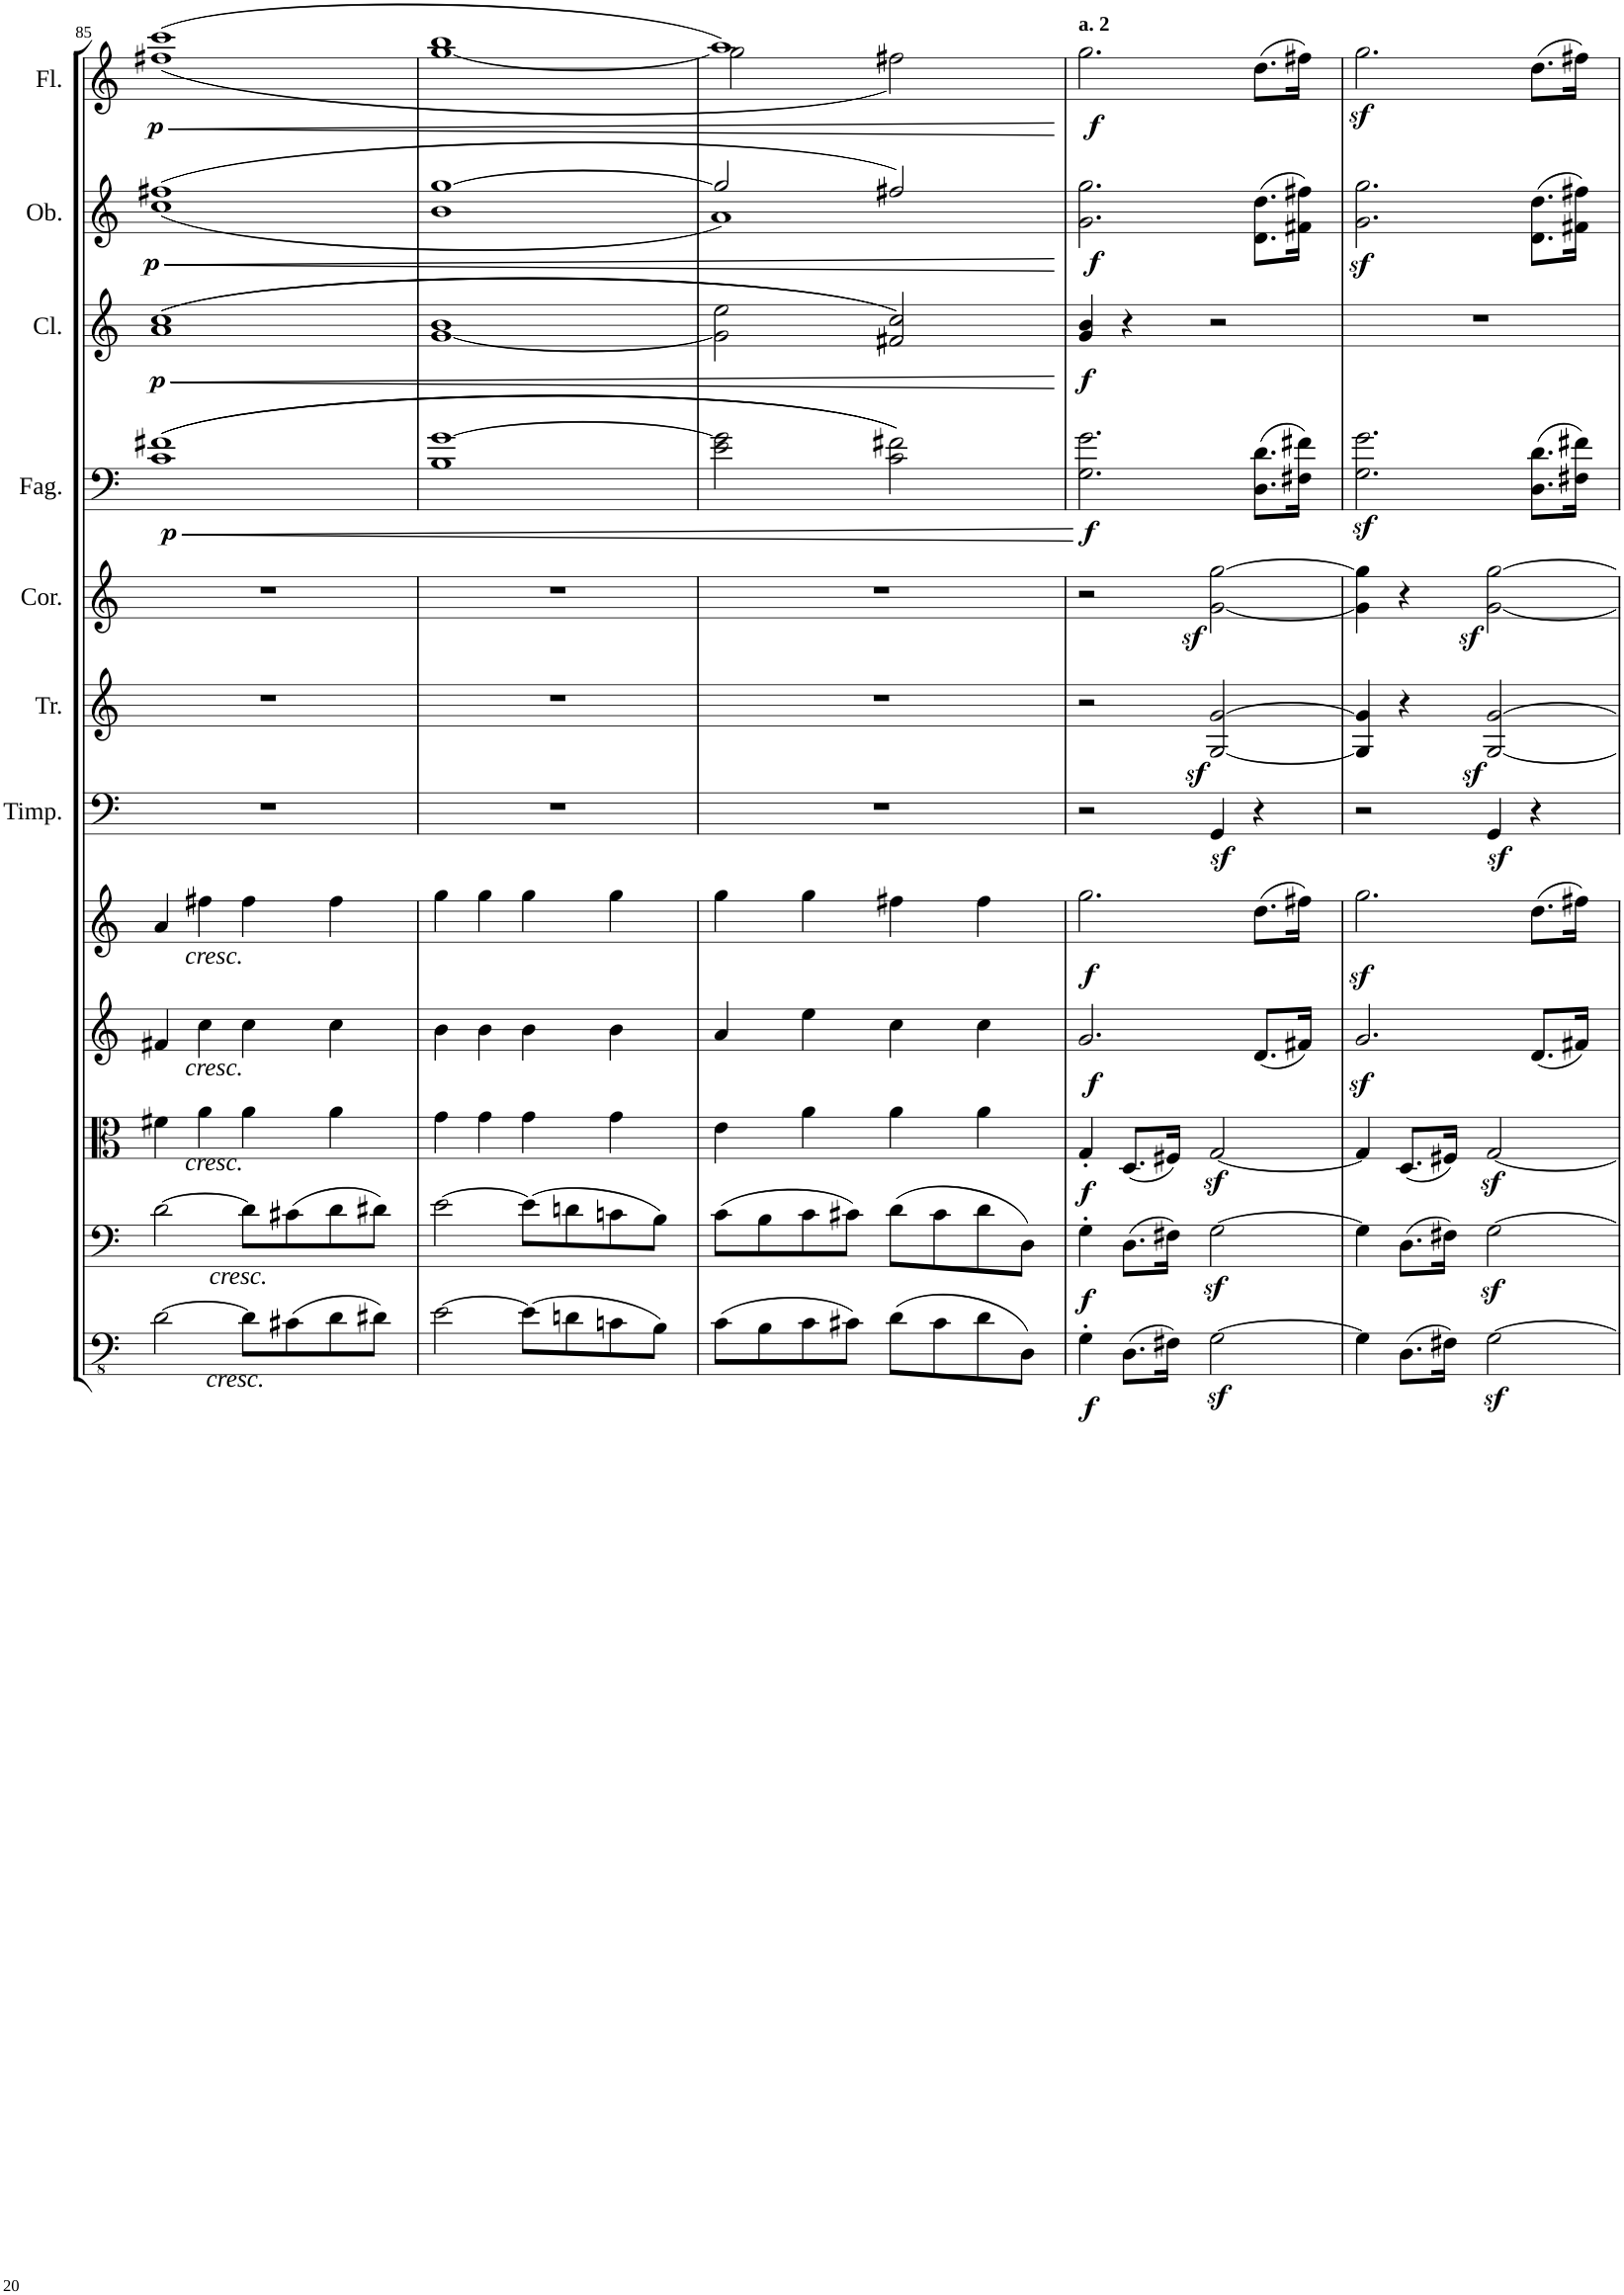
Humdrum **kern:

**kern	**dynam	**kern	**dynam	**kern	**dynam	**kern	**dynam	**kern	**dynam	**kern	**kern	**kern	**kern	**dynam	**kern	**dynam	**kern	**dynam	**kern	**dynam
*part12	*part12	*part11	*part11	*part10	*part10	*part9	*part9	*part8	*part8	*part7	*part6	*part5	*part4	*part4	*part3	*part3	*part2	*part2	*part1	*part1
*staff12	*staff12	*staff11	*staff11	*staff10	*staff10	*staff9	*staff9	*staff8	*staff8	*staff7	*staff6	*staff5	*staff4	*staff4	*staff3	*staff3	*staff2	*staff2	*staff1	*staff1
*I"Contrabasso	*	*I"Violoncello	*	*I"Viola	*	*I"Violino II	*	*I"Violino I	*	*I"Timpani	*I"Trombe in C	*I"Corni in C	*I"Fagotti	*	*I"Clarinetti in C	*	*I"Oboi	*	*I"Flauti	*
*	*	*	*	*	*	*	*	*	*	*I'Timp.	*I'Tr.	*I'Cor.	*I'Fag.	*	*I'Cl.	*	*I'Ob.	*	*I'Fl.	*
!!LO:PB:g=z
*clefFv4	*	*clefF4	*	*clefC3	*	*clefG2	*	*clefG2	*	*clefF4	*clefG2	*clefG2	*clefF4	*	*clefG2	*	*clefG2	*	*clefG2	*
*	*	*	*	*	*	*	*	*	*	*	*Trd1c2	*Trd7c12	*	*	*Trd1c2	*	*	*	*	*
*k[]	*	*k[]	*	*k[]	*	*k[]	*	*k[]	*	*k[]	*k[]	*k[]	*k[]	*	*k[]	*	*k[]	*	*k[]	*
*M2/2	*	*M2/2	*	*M2/2	*	*M2/2	*	*M2/2	*	*M2/2	*M2/2	*M2/2	*M2/2	*	*M2/2	*	*M2/2	*	*M2/2	*
*met(c|)	*	*met(c|)	*	*met(c|)	*	*met(c|)	*	*met(c|)	*	*met(c|)	*met(c|)	*met(c|)	*met(c|)	*	*met(c|)	*	*met(c|)	*	*met(c|)	*
=85	=85	=85	=85	=85	=85	=85	=85	=85	=85	=85	=85	=85	=85	=85	=85	=85	=85	=85	=85	=85
!	!	!	!	!	!	!	!	!	!	!	!	!	!	!LO:HP:b	!	!LO:HP:b	!	!LO:HP:b	!	!LO:HP:b
!	!	!	!	!	!	!	!	!	!	!	!	!	!	!LO:DY:n=1:b	!	!LO:DY:n=1:b	!	!LO:DY:n=1:b	!	!LO:DY:n=1:b
[2D\	.	[2d\	.	4f#X\	.	4f#X/	.	4a/	.	1r	1r	1r	((1c 1f#X	< p	((1a 1cc	< p	((1cc 1ff#X	< p	((1ff#X 1ccc	< p
!	!	!	!	!	!	!	!	!LO:TX:b:i:t=cresc.	!	!	!	!	!	!	!	!	!	!	!	!
!	!	!	!	!	!	!LO:TX:b:i:t=cresc.	!	!	!	!	!	!	!	!	!	!	!	!	!	!
!	!	!	!	!LO:TX:a:i:t=cresc.	!	!	!	!	!	!	!	!	!	!	!	!	!	!	!	!
.	.	.	.	4a\	.	4cc\	.	4ff#X\	.	.	.	.	.	.	.	.	.	.	.	.
!	!	!LO:TX:b:i:t=cresc.	!	!	!	!	!	!	!	!	!	!	!	!	!	!	!	!	!	!
!LO:TX:a:i:t=cresc.	!	!	!	!	!	!	!	!	!	!	!	!	!	!	!	!	!	!	!	!
8D\L]	.	8d\L]	.	4a\	.	4cc\	.	4ff#\	.	.	.	.	.	.	.	.	.	.	.	.
(8C#X\	.	(8c#X\	.	.	.	.	.	.	.	.	.	.	.	.	.	.	.	.	.	.
8D\	.	8d\	.	4a\	.	4cc\	.	4ff#\	.	.	.	.	.	.	.	.	.	.	.	.
8D#X\J)	.	8d#X\J)	.	.	.	.	.	.	.	.	.	.	.	.	.	.	.	.	.	.
=86	=86	=86	=86	=86	=86	=86	=86	=86	=86	=86	=86	=86	=86	=86	=86	=86	=86	=86	=86	=86
[2E\	.	[2e\	.	4g\	.	4b\	.	4gg\	.	1r	1r	1r	1B [1g	.	[1g 1b	.	1b [1gg	.	[1gg 1bb	.
.	.	.	.	4g\	.	4b\	.	4gg\	.	.	.	.	.	.	.	.	.	.	.	.
(8E\L]	.	(8e\L]	.	4g\	.	4b\	.	4gg\	.	.	.	.	.	.	.	.	.	.	.	.
8Dn\	.	8dn\	.	.	.	.	.	.	.	.	.	.	.	.	.	.	.	.	.	.
8Cn\	.	8cn\	.	4g\	.	4b\	.	4gg\	.	.	.	.	.	.	.	.	.	.	.	.
8BB\J)	.	8B\J)	.	.	.	.	.	.	.	.	.	.	.	.	.	.	.	.	.	.
=87	=87	=87	=87	=87	=87	=87	=87	=87	=87	=87	=87	=87	=87	=87	=87	=87	=87	=87	=87	=87
*	*	*	*	*	*	*	*	*	*	*	*	*	*	*	*	*	*^	*	*^	*
(8C\L	.	(8c\L	.	4e\	.	4a/	.	4gg\	.	1r	1r	1r	2e\ 2g\]	.	2g\] 2ee\	.	2gg/]	1a)	.	1aa)	2gg\]	.
8BB\	.	8B\	.	.	.	.	.	.	.	.	.	.	.	.	.	.	.	.	.	.	.	.
8C\	.	8c\	.	4a\	.	4ee\	.	4gg\	.	.	.	.	.	.	.	.	.	.	.	.	.	.
8C#X\J)	.	8c#X\J)	.	.	.	.	.	.	.	.	.	.	.	.	.	.	.	.	.	.	.	.
(8D\L	.	(8d\L	.	4a\	.	4cc\	.	4ff#X\	.	.	.	.	2c\ 2f#X\))	.	2f#X/ 2cc/))	.	2ff#X/)	.	.	.	2ff#X\)	.
8C#\	.	8c#\	.	.	.	.	.	.	.	.	.	.	.	.	.	.	.	.	.	.	.	.
8D\	.	8d\	.	4a\	.	4cc\	.	4ff#\	.	.	.	.	.	.	.	.	.	.	.	.	.	.
8DD\J)	.	8D\J)	.	.	.	.	.	.	.	.	.	.	.	.	.	.	.	.	.	.	.	.
*	*	*	*	*	*	*	*	*	*	*	*	*	*	*	*	*	*v	*v	*	*	*	*
*	*	*	*	*	*	*	*	*	*	*	*	*	*	*	*	*	*	*	*v	*v	*
.	.	.	.	.	.	.	.	.	.	.	.	.	.	[	.	[	.	[	.	[
=88	=88	=88	=88	=88	=88	=88	=88	=88	=88	=88	=88	=88	=88	=88	=88	=88	=88	=88	=88	=88
!	!	!	!	!	!	!	!	!	!	!	!	!	!	!	!	!	!	!	!LO:TX:a:B:t=a. 2	!
!	!LO:DY:b	!	!LO:DY:b	!	!LO:DY:b	!	!LO:DY:b	!	!LO:DY:b	!	!	!	!	!LO:DY:b	!	!LO:DY:b	!	!LO:DY:b	!	!LO:DY:b
4GG'\	f	4G'\	f	4G'/	f	2.g/	f	2.gg\	f	2r	2r	2r	2.G\ 2.g\	f	4g/ 4b/	f	2.g\ 2.gg\	f	2.gg\	f
(8.DD\L	.	(8.D\L	.	(8.D/L	.	.	.	.	.	.	.	.	.	.	4r	.	.	.	.	.
16FF#X\Jk)	.	16F#X\Jk)	.	16F#X/Jk)	.	.	.	.	.	.	.	.	.	.	.	.	.	.	.	.
[2GGz<^\	.	[2Gz<^\	.	[2Gz<^/	.	.	.	.	.	4GGz<^/	[2G/z<^ [2g/z<^	[2g\z<^ [2gg\z<^	.	.	2r	.	.	.	.	.
.	.	.	.	.	.	(8.d/L	.	(8.dd\L	.	4r	.	.	(8.D\ 8.d\L	.	.	.	(8.d\ 8.dd\L	.	(8.dd\L	.
.	.	.	.	.	.	16f#X/Jk)	.	16ff#X\Jk)	.	.	.	.	16F#X\ 16f#X\Jk)	.	.	.	16f#X\ 16ff#X\Jk)	.	16ff#X\Jk)	.
=89	=89	=89	=89	=89	=89	=89	=89	=89	=89	=89	=89	=89	=89	=89	=89	=89	=89	=89	=89	=89
4GG\]	.	4G\]	.	4G/]	.	2.gz<^/	.	2.ggz<^\	.	2r	4G/] 4g/]	4g\] 4gg\]	2.G\z<^ 2.g\z<^	.	1r	.	2.g\z<^ 2.gg\z<^	.	2.ggz<^\	.
(8.DD\L	.	(8.D\L	.	(8.D/L	.	.	.	.	.	.	4r	4r	.	.	.	.	.	.	.	.
16FF#X\Jk)	.	16F#X\Jk)	.	16F#X/Jk)	.	.	.	.	.	.	.	.	.	.	.	.	.	.	.	.
[2GGz<^\	.	[2Gz<^\	.	[2Gz<^/	.	.	.	.	.	4GGz<^/	[2G/z<^ [2g/z<^	[2g\z<^ [2gg\z<^	.	.	.	.	.	.	.	.
.	.	.	.	.	.	(8.d/L	.	(8.dd\L	.	4r	.	.	(8.D\ 8.d\L	.	.	.	(8.d\ 8.dd\L	.	(8.dd\L	.
.	.	.	.	.	.	16f#X/Jk)	.	16ff#X\Jk)	.	.	.	.	16F#X\ 16f#X\Jk)	.	.	.	16f#X\ 16ff#X\Jk)	.	16ff#X\Jk)	.
=	=	=	=	=	=	=	=	=	=	=	=	=	=	=	=	=	=	=	=	=
*-	*-	*-	*-	*-	*-	*-	*-	*-	*-	*-	*-	*-	*-	*-	*-	*-	*-	*-	*-	*-
